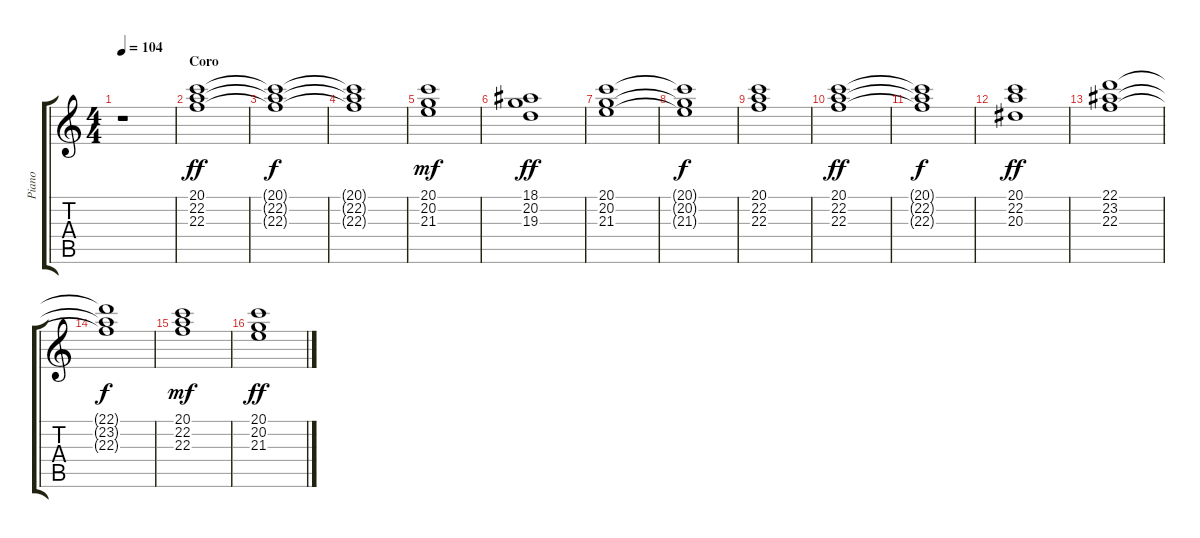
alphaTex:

\track ("Piano" "Piano") {instrument rockorgan}
\staff {score tabs}
\tuning (E4 B3 G3 D3 A2 E2) {hide}
\ts (4 4)
\tempo 104
\clef g2
\ks c
r.1{dy f} |
\section ("" "Coro")
(20.1 22.2 22.3).1{dy ff instrument rockorgan} |
(20.1{t} 22.2{t} 22.3{t}).1{dy f} |
(20.1{t} 22.2{t} 22.3{t}).1 |
(20.1 20.2 21.3).1{dy mf} |
(18.1 20.2 19.3).1{dy ff} |
(20.1 20.2 21.3).1 |
(20.1{t} 20.2{t} 21.3{t}).1{dy f} |
(20.1 22.2 22.3).1 |
(20.1 22.2 22.3).1{dy ff} |
(20.1{t} 22.2{t} 22.3{t}).1{dy f} |
(20.1 22.2 20.3).1{dy ff} |
(22.1 23.2 22.3).1 |
(22.1{t} 23.2{t} 22.3{t}).1{dy f} |
(20.1 22.2 22.3).1{dy mf} |
(20.1 20.2 21.3).1{dy ff}
